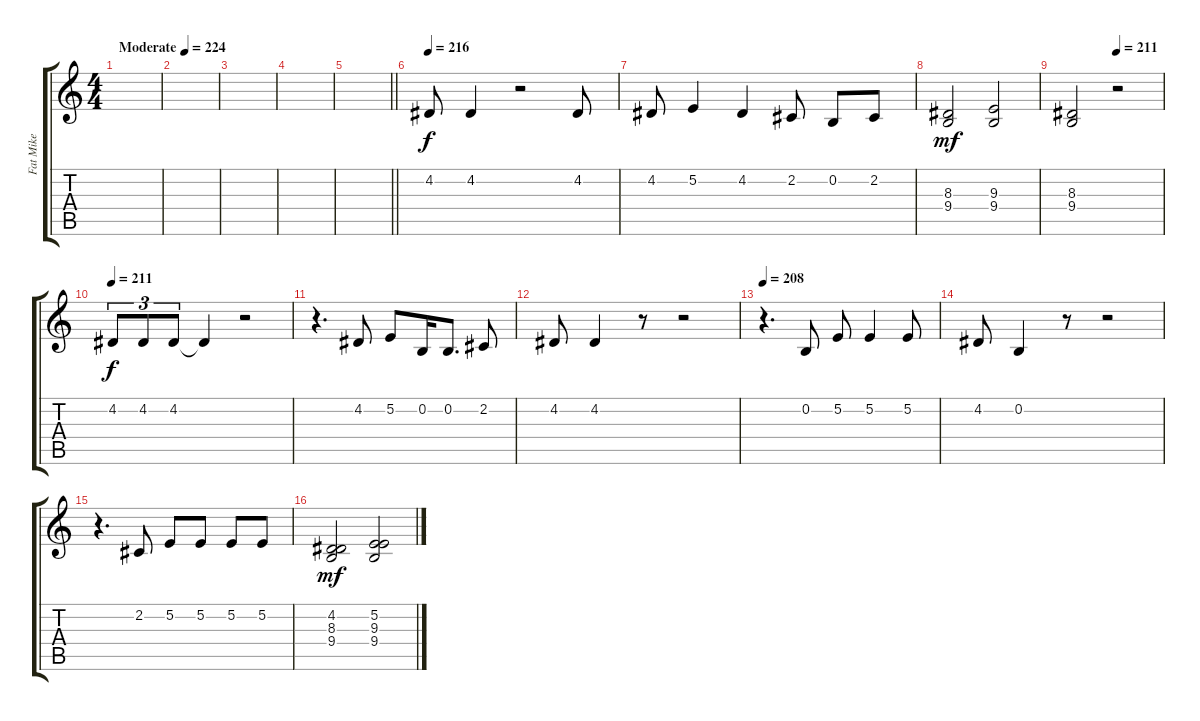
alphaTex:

\track ("Fat Mike" "Fat Mike") {instrument bassoon}
\staff {score tabs}
\tuning (E4 B3 G3 D3 A2 E2) {hide}
\ts (4 4)
\tempo (224 "Moderate")
\clef g2
\ks c
|
|
|
|
\barLineRight lightlight
|
\section ("" "")
\tempo 216
4.2.8 4.2.4 r.2 4.2.8 |
4.2.8 5.2.4 4.2.4 2.2.8 0.2.8 2.2.8 |
(8.3 9.4).2{dy mf} (9.3 9.4).2 |
\tempo (211 0.5)
(8.3 9.4).2 r.2 |
\tempo 211
4.2.8{tu (3 2) dy f} 4.2.8{tu (3 2)} 4.2.8{tu (3 2)} 4.2{t}.4 r.2 |
r.4{d} 4.2.8 5.2.8 0.2.16 0.2.8{d} 2.2.8 |
4.2.8 4.2.4 r.8 r.2 |
\tempo 208
r.4{d} 0.2.8 5.2.8 5.2.4 5.2.8 |
4.2.8 0.2.4 r.8 r.2 |
r.4{d} 2.2.8 5.2.8 5.2.8 5.2.8 5.2.8 |
(4.2 8.3 9.4).2{dy mf} (5.2 9.3 9.4).2
